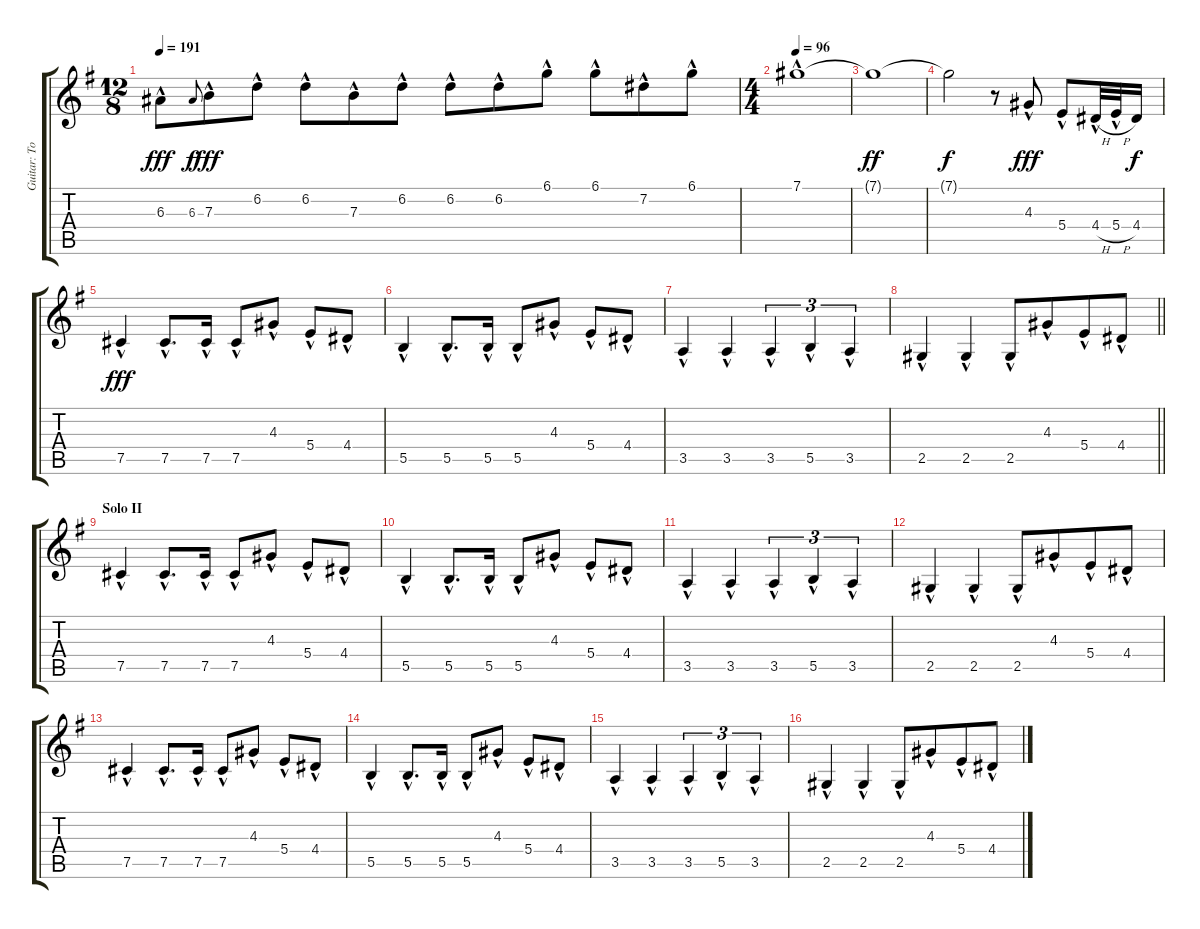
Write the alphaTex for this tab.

\track ("Guitar: Tony" "Guitar: To") {instrument distortionguitar}
\staff {score tabs}
\tuning (Db4 Ab3 E3 B2 Gb2 Db2) {hide}
\ts (12 8)
\tempo 191
\clef g2
\ks g
6.3{hac}.8{dy fff} 6.3.8{gr onbeat dy f} 7.3{hac}.8{dy fff} 6.2{hac}.8 6.2{hac}.8 7.3{hac}.8 6.2{hac}.8 6.2{hac}.8 6.2{hac}.8 6.1{hac}.8 6.1{hac}.8 7.2{hac}.8 6.1{hac}.8 |
\ts (4 4)
\tempo 96
7.1{hac}.1 |
7.1{t}.1{dy ff} |
7.1{t}.2{dy f} r.8 4.3{hac}.8{dy fff} 5.4{hac}.8 4.4{h hac}.32 5.4{h hac}.32 4.4.16{dy f} |
7.5{hac}.4{dy fff} 7.5{hac}.8{d} 7.5{hac}.16 7.5{hac}.8 4.3{hac}.8 5.4{hac}.8 4.4{hac}.8 |
5.5{hac}.4 5.5{hac}.8{d} 5.5{hac}.16 5.5{hac}.8 4.3{hac}.8 5.4{hac}.8 4.4{hac}.8 |
3.5{hac}.4 3.5{hac}.4 3.5{hac}.4{tu (3 2)} 5.5{hac}.4{tu (3 2)} 3.5{hac}.4{tu (3 2)} |
\barLineRight lightlight
2.5{hac}.4 2.5{hac}.4 2.5{hac}.8 4.3{hac}.8{beam merge} 5.4{hac}.8 4.4{hac}.8 |
\section ("" "Solo II")
7.5{hac}.4 7.5{hac}.8{d} 7.5{hac}.16 7.5{hac}.8 4.3{hac}.8 5.4{hac}.8 4.4{hac}.8 |
5.5{hac}.4 5.5{hac}.8{d} 5.5{hac}.16 5.5{hac}.8 4.3{hac}.8 5.4{hac}.8 4.4{hac}.8 |
3.5{hac}.4 3.5{hac}.4 3.5{hac}.4{tu (3 2)} 5.5{hac}.4{tu (3 2)} 3.5{hac}.4{tu (3 2)} |
2.5{hac}.4 2.5{hac}.4 2.5{hac}.8 4.3{hac}.8{beam merge} 5.4{hac}.8 4.4{hac}.8 |
7.5{hac}.4 7.5{hac}.8{d} 7.5{hac}.16 7.5{hac}.8 4.3{hac}.8 5.4{hac}.8 4.4{hac}.8 |
5.5{hac}.4 5.5{hac}.8{d} 5.5{hac}.16 5.5{hac}.8 4.3{hac}.8 5.4{hac}.8 4.4{hac}.8 |
3.5{hac}.4 3.5{hac}.4 3.5{hac}.4{tu (3 2)} 5.5{hac}.4{tu (3 2)} 3.5{hac}.4{tu (3 2)} |
2.5{hac}.4 2.5{hac}.4 2.5{hac}.8 4.3{hac}.8{beam merge} 5.4{hac}.8 4.4{hac}.8
